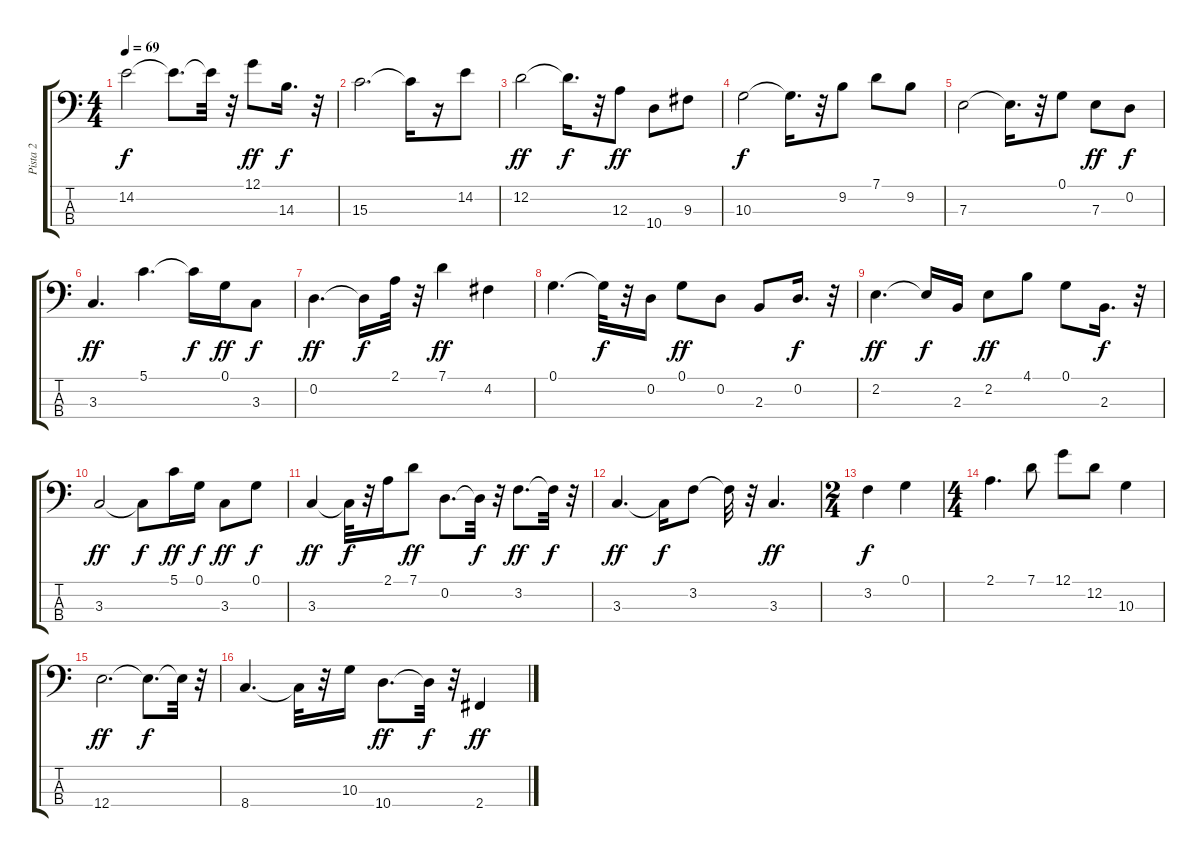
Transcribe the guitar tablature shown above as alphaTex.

\track ("Pista 2" "Pista 2") {instrument fretlessbass}
\staff {score tabs}
\tuning (G2 D2 A1 E1) {hide}
\ts (4 4)
\tempo 69
\clef f4
\ks c
14.2.2{dy f} 14.2{t}.8{d} 14.2{t}.32 r.32 12.1.8{dy ff} 14.3.16{d dy f} r.32 |
15.3.2{d} 15.3{t}.16 r.16 14.2.8 |
12.2.2{dy ff} 12.2{t}.16{d dy f} r.32 12.3.8{dy ff} 10.4.8 9.3.8 |
10.3.2{dy f} 10.3{t}.16{d} r.32 9.2.8 7.1.8 9.2.8 |
7.3.2 7.3{t}.16{d} r.32 0.1.8 7.3.8{dy ff} 0.2.8{dy f} |
3.3.4{d dy ff} 5.1.4{d} 5.1{t}.16{dy f} 0.1.16{dy ff} 3.3.8{dy f} |
0.2.4{d dy ff} 0.2{t}.16{dy f} 2.1.32 r.32 7.1.4{dy ff} 4.2.4 |
0.1.4{d} 0.1{t}.32{dy f} r.32 0.2.16 0.1.8{dy ff} 0.2.8 2.3.8 0.2.16{d dy f} r.32 |
2.2.4{d dy ff} 2.2{t}.16{dy f} 2.3.16 2.2.8{dy ff} 4.1.8 0.1.8 2.3.16{d dy f} r.32 |
3.3.2{dy ff} 3.3{t}.8{dy f} 5.1.16{dy ff} 0.1.16{dy f} 3.3.8{dy ff} 0.1.8{dy f} |
3.3.4{dy ff} 3.3{t}.32{dy f} r.32 2.1.16 7.1.8{dy ff} 0.2.8{d} 0.2{t}.32{dy f} r.32 3.2.8{d dy ff} 3.2{t}.32{dy f} r.32 |
3.3.4{d dy ff} 3.3{t}.16{dy f} 3.2.8 3.2{t}.32 r.32 3.3.4{d dy ff} |
\ts (2 4)
3.2.4{dy f} 0.1.4 |
\ts (4 4)
2.1.4{d} 7.1.8 12.1.8 12.2.8 10.3.4 |
12.4.2{d dy ff} 12.4{t}.8{d dy f} 12.4{t}.32 r.32 |
8.4.4{d} 8.4{t}.32 r.32 10.3.16 10.4.8{d dy ff} 10.4{t}.32{dy f} r.32 2.4.4{dy ff}
